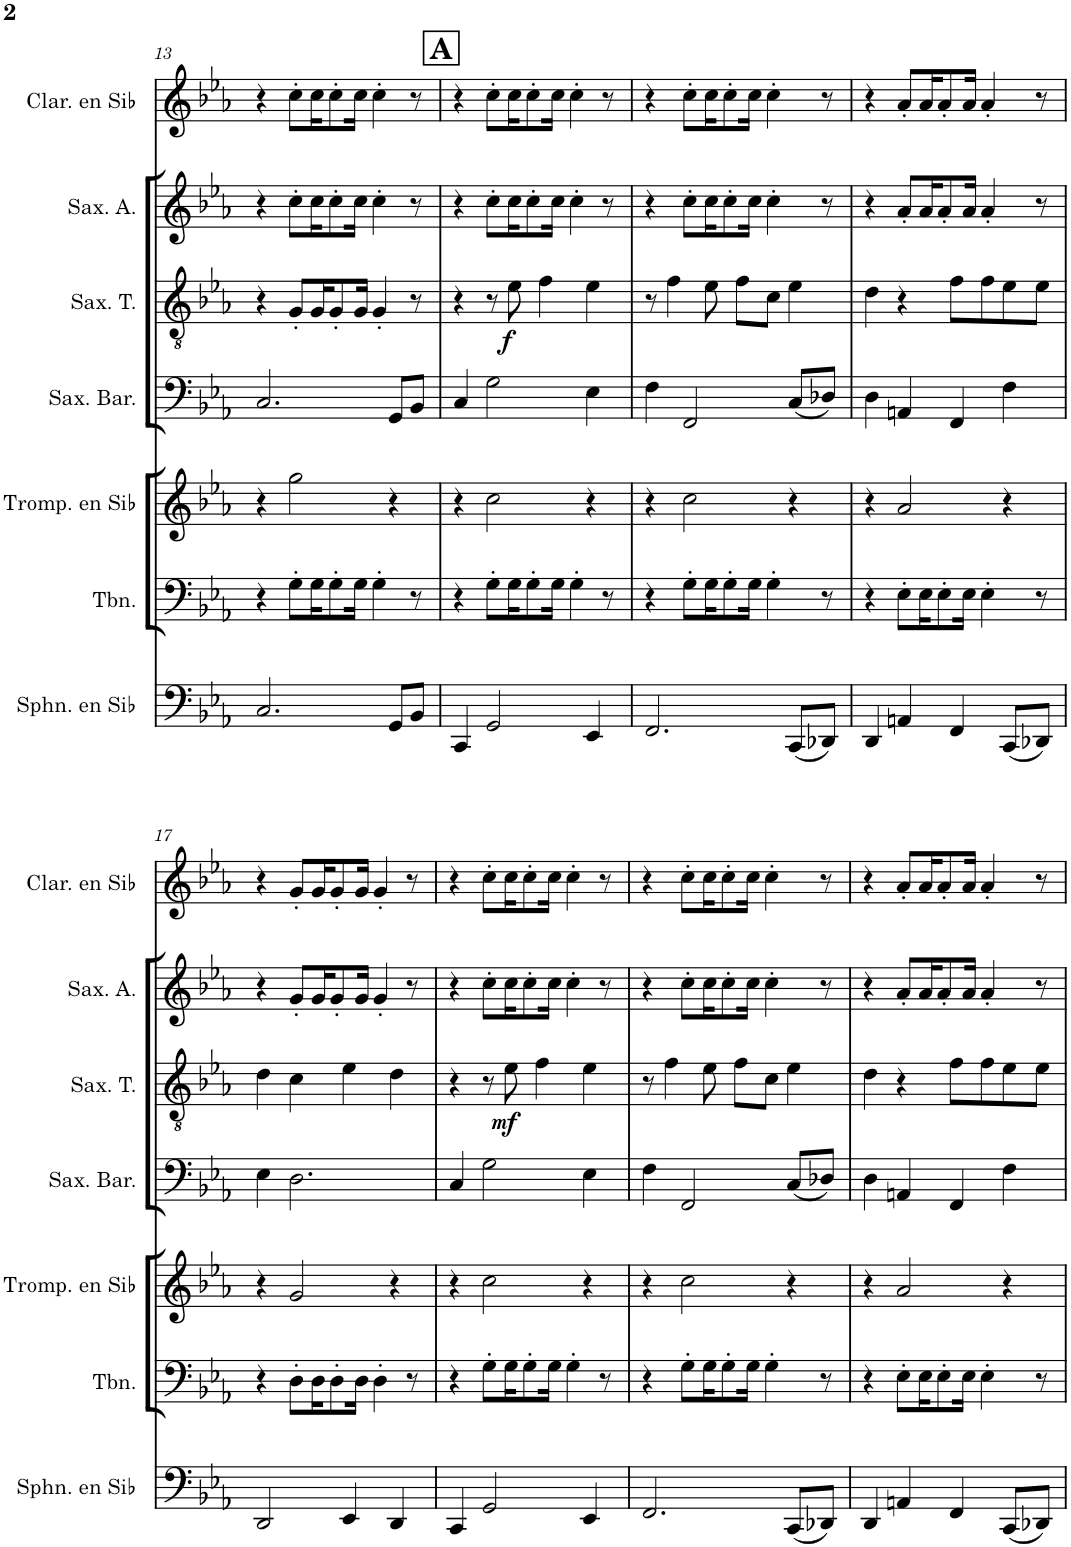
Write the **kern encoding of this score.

**kern	**kern	**kern	**kern	**kern	**dynam	**kern	**kern
*part7	*part6	*part5	*part4	*part3	*part3	*part2	*part1
*staff7	*staff6	*staff5	*staff4	*staff3	*staff3	*staff2	*staff1
*I"Sousaphone en Sib	*I"Trombone	*I"Trompette en Sib	*I"Saxophone Baryton	*I"Saxophone Ténor	*	*I"Saxophone Alto	*I"Clarinette en Sib
*I'Sphn. en Sib	*I'Tbn.	*I'Tromp. en Sib	*I'Sax. Bar.	*I'Sax. T.	*	*I'Sax. A.	*I'Clar. en Sib
!!LO:PB:g=z
*clefF4	*clefF4	*clefG2	*clefF4	*clefGv2	*	*clefG2	*clefG2
*	*	*Trd1c2	*Trd12c21	*Trd8c14	*	*Trd5c9	*Trd1c2
*k[b-e-a-]	*k[b-e-a-]	*k[b-e-a-]	*k[b-e-a-]	*k[b-e-a-]	*	*k[b-e-a-]	*k[b-e-a-]
*M4/4	*M4/4	*M4/4	*M4/4	*M4/4	*	*M4/4	*M4/4
=13	=13	=13	=13	=13	=13	=13	=13
2.C/	4r	4r	2.C/	4r	.	4r	4r
.	8G'\L	2gg\	.	8G'/L	.	8cc'\L	8cc'\L
.	16G\K	.	.	16G/K	.	16cc\K	16cc\K
.	8G'\	.	.	8G'/	.	8cc'\	8cc'\
.	16G\Jk	.	.	16G/Jk	.	16cc\Jk	16cc\Jk
.	4G'\	.	.	4G'/	.	4cc'\	4cc'\
8GG/L	.	4r	8GG/L	.	.	.	.
8BB-/J	8r	.	8BB-/J	8r	.	8r	8r
!!LO:REH:place=s1:a:B:cj:fs=14:t=A
=14	=14	=14	=14	=14	=14	=14	=14
4CC/	4r	4r	4C/	4r	.	4r	4r
2GG/	8G'\L	2cc\	2G\	8r	.	8cc'\L	8cc'\L
!	!	!	!	!	!LO:DY:b	!	!
.	16G\K	.	.	8e-\	f	16cc\K	16cc\K
.	8G'\	.	.	.	.	8cc'\	8cc'\
.	.	.	.	4f\	.	.	.
.	16G\Jk	.	.	.	.	16cc\Jk	16cc\Jk
.	4G'\	.	.	.	.	4cc'\	4cc'\
4EE-/	.	4r	4E-\	4e-\	.	.	.
.	8r	.	.	.	.	8r	8r
=15	=15	=15	=15	=15	=15	=15	=15
2.FF/	4r	4r	4F\	8r	.	4r	4r
.	.	.	.	4f\	.	.	.
.	8G'\L	2cc\	2FF/	.	.	8cc'\L	8cc'\L
.	16G\K	.	.	8e-\	.	16cc\K	16cc\K
.	8G'\	.	.	.	.	8cc'\	8cc'\
.	.	.	.	8f\L	.	.	.
.	16G\Jk	.	.	.	.	16cc\Jk	16cc\Jk
.	4G'\	.	.	8c\J	.	4cc'\	4cc'\
(8CC/L	.	4r	(8C/L	4e-\	.	.	.
8DD-X/J)	8r	.	8D-X/J)	.	.	8r	8r
=16	=16	=16	=16	=16	=16	=16	=16
4DD/	4r	4r	4D\	4d\	.	4r	4r
4AAn/	8E-'\L	2a-/	4AAn/	4r	.	8a-'/L	8a-'/L
.	16E-\K	.	.	.	.	16a-/K	16a-/K
.	8E-'\	.	.	.	.	8a-'/	8a-'/
4FF/	.	.	4FF/	8f\L	.	.	.
.	16E-\Jk	.	.	.	.	16a-/Jk	16a-/Jk
.	4E-'\	.	.	8f\	.	4a-'/	4a-'/
(8CC/L	.	4r	4F\	8e-\	.	.	.
8DD-X/J)	8r	.	.	8e-\J	.	8r	8r
!!LO:LB:g=z
=17	=17	=17	=17	=17	=17	=17	=17
2DD/	4r	4r	4E-\	4d\	.	4r	4r
.	8D'\L	2g/	2.D\	4c\	.	8g'/L	8g'/L
.	16D\K	.	.	.	.	16g/K	16g/K
.	8D'\	.	.	.	.	8g'/	8g'/
4EE-/	.	.	.	4e-\	.	.	.
.	16D\Jk	.	.	.	.	16g/Jk	16g/Jk
.	4D'\	.	.	.	.	4g'/	4g'/
4DD/	.	4r	.	4d\	.	.	.
.	8r	.	.	.	.	8r	8r
=18	=18	=18	=18	=18	=18	=18	=18
4CC/	4r	4r	4C/	4r	.	4r	4r
2GG/	8G'\L	2cc\	2G\	8r	.	8cc'\L	8cc'\L
!	!	!	!	!	!LO:DY:b	!	!
.	16G\K	.	.	8e-\	mf	16cc\K	16cc\K
.	8G'\	.	.	.	.	8cc'\	8cc'\
.	.	.	.	4f\	.	.	.
.	16G\Jk	.	.	.	.	16cc\Jk	16cc\Jk
.	4G'\	.	.	.	.	4cc'\	4cc'\
4EE-/	.	4r	4E-\	4e-\	.	.	.
.	8r	.	.	.	.	8r	8r
=19	=19	=19	=19	=19	=19	=19	=19
2.FF/	4r	4r	4F\	8r	.	4r	4r
.	.	.	.	4f\	.	.	.
.	8G'\L	2cc\	2FF/	.	.	8cc'\L	8cc'\L
.	16G\K	.	.	8e-\	.	16cc\K	16cc\K
.	8G'\	.	.	.	.	8cc'\	8cc'\
.	.	.	.	8f\L	.	.	.
.	16G\Jk	.	.	.	.	16cc\Jk	16cc\Jk
.	4G'\	.	.	8c\J	.	4cc'\	4cc'\
(8CC/L	.	4r	(8C/L	4e-\	.	.	.
8DD-X/J)	8r	.	8D-X/J)	.	.	8r	8r
=20	=20	=20	=20	=20	=20	=20	=20
4DD/	4r	4r	4D\	4d\	.	4r	4r
4AAn/	8E-'\L	2a-/	4AAn/	4r	.	8a-'/L	8a-'/L
.	16E-\K	.	.	.	.	16a-/K	16a-/K
.	8E-'\	.	.	.	.	8a-'/	8a-'/
4FF/	.	.	4FF/	8f\L	.	.	.
.	16E-\Jk	.	.	.	.	16a-/Jk	16a-/Jk
.	4E-'\	.	.	8f\	.	4a-'/	4a-'/
(8CC/L	.	4r	4F\	8e-\	.	.	.
8DD-X/J)	8r	.	.	8e-\J	.	8r	8r
=	=	=	=	=	=	=	=
*-	*-	*-	*-	*-	*-	*-	*-
